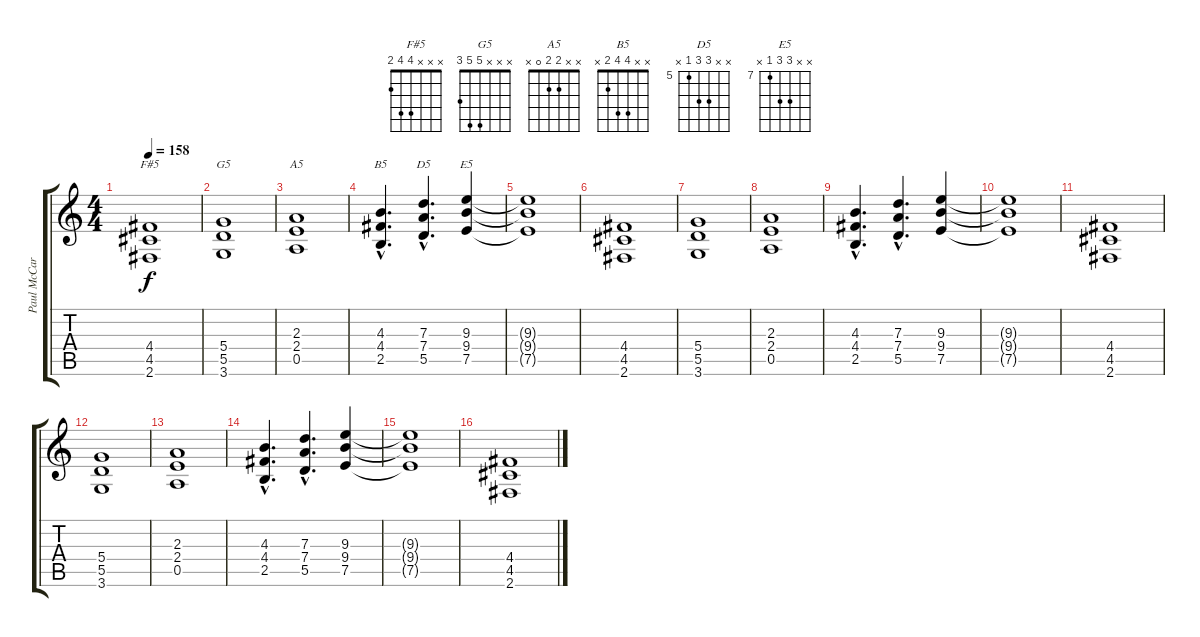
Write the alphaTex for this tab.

\track ("Paul McCartney" "Paul McCar") {instrument acousticguitarsteel}
\staff {score tabs}
\tuning (E4 B3 G3 D3 A2 E2) {hide}
\chord ("F#5" x x x 4 4 2)
\chord ("G5" x x x 5 5 3)
\chord ("A5" x x 2 2 0 x)
\chord ("B5" x x 4 4 2 x)
\chord ("D5" x x 7 7 5 x) {firstfret 5}
\chord ("E5" x x 9 9 7 x) {firstfret 7}
\ts (4 4)
\tempo 158
\clef g2
\ks c
(4.4 4.5 2.6).1{ch "F#5" dy f} |
(5.4 5.5 3.6).1{ch "G5"} |
(2.3 2.4 0.5).1{ch "A5"} |
(4.3{hac} 4.4{hac} 2.5{hac}).4{d ch "B5"} (7.3{hac} 7.4{hac} 5.5{hac}).4{d ch "D5"} (9.3 9.4 7.5).4{ch "E5"} |
(9.3{t} 9.4{t} 7.5{t}).1 |
(4.4 4.5 2.6).1 |
(5.4 5.5 3.6).1 |
(2.3 2.4 0.5).1 |
(4.3{hac} 4.4{hac} 2.5{hac}).4{d} (7.3{hac} 7.4{hac} 5.5{hac}).4{d} (9.3 9.4 7.5).4 |
(9.3{t} 9.4{t} 7.5{t}).1 |
(4.4 4.5 2.6).1 |
(5.4 5.5 3.6).1 |
(2.3 2.4 0.5).1 |
(4.3{hac} 4.4{hac} 2.5{hac}).4{d} (7.3{hac} 7.4{hac} 5.5{hac}).4{d} (9.3 9.4 7.5).4 |
(9.3{t} 9.4{t} 7.5{t}).1 |
(4.4 4.5 2.6).1
